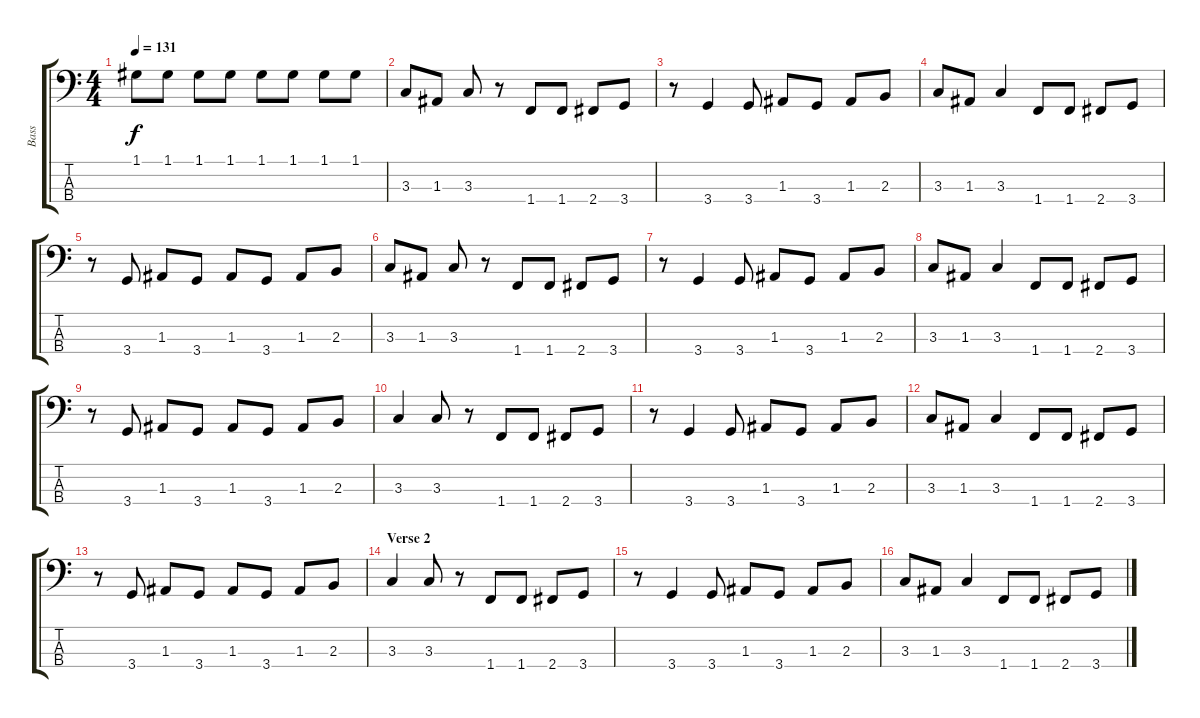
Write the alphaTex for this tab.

\track ("Bass" "Bass") {instrument electricbassfinger}
\staff {score tabs}
\tuning (G2 D2 A1 E1) {hide}
\ts (4 4)
\tempo 131
\clef f4
\ks c
1.1.8{dy f} 1.1.8 1.1.8 1.1.8 1.1.8 1.1.8 1.1.8 1.1.8 |
3.3.8 1.3.8 3.3.8 r.8 1.4.8 1.4.8 2.4.8 3.4.8 |
r.8 3.4.4 3.4.8 1.3.8 3.4.8 1.3.8 2.3.8 |
3.3.8 1.3.8 3.3.4 1.4.8 1.4.8 2.4.8 3.4.8 |
r.8 3.4.8 1.3.8 3.4.8 1.3.8 3.4.8 1.3.8 2.3.8 |
3.3.8 1.3.8 3.3.8 r.8 1.4.8 1.4.8 2.4.8 3.4.8 |
r.8 3.4.4 3.4.8 1.3.8 3.4.8 1.3.8 2.3.8 |
3.3.8 1.3.8 3.3.4 1.4.8 1.4.8 2.4.8 3.4.8 |
r.8 3.4.8 1.3.8 3.4.8 1.3.8 3.4.8 1.3.8 2.3.8 |
3.3.4 3.3.8 r.8 1.4.8 1.4.8 2.4.8 3.4.8 |
r.8 3.4.4 3.4.8 1.3.8 3.4.8 1.3.8 2.3.8 |
3.3.8 1.3.8 3.3.4 1.4.8 1.4.8 2.4.8 3.4.8 |
r.8 3.4.8 1.3.8 3.4.8 1.3.8 3.4.8 1.3.8 2.3.8 |
\section ("" "Verse 2")
3.3.4 3.3.8 r.8 1.4.8 1.4.8 2.4.8 3.4.8 |
r.8 3.4.4 3.4.8 1.3.8 3.4.8 1.3.8 2.3.8 |
3.3.8 1.3.8 3.3.4 1.4.8 1.4.8 2.4.8 3.4.8
